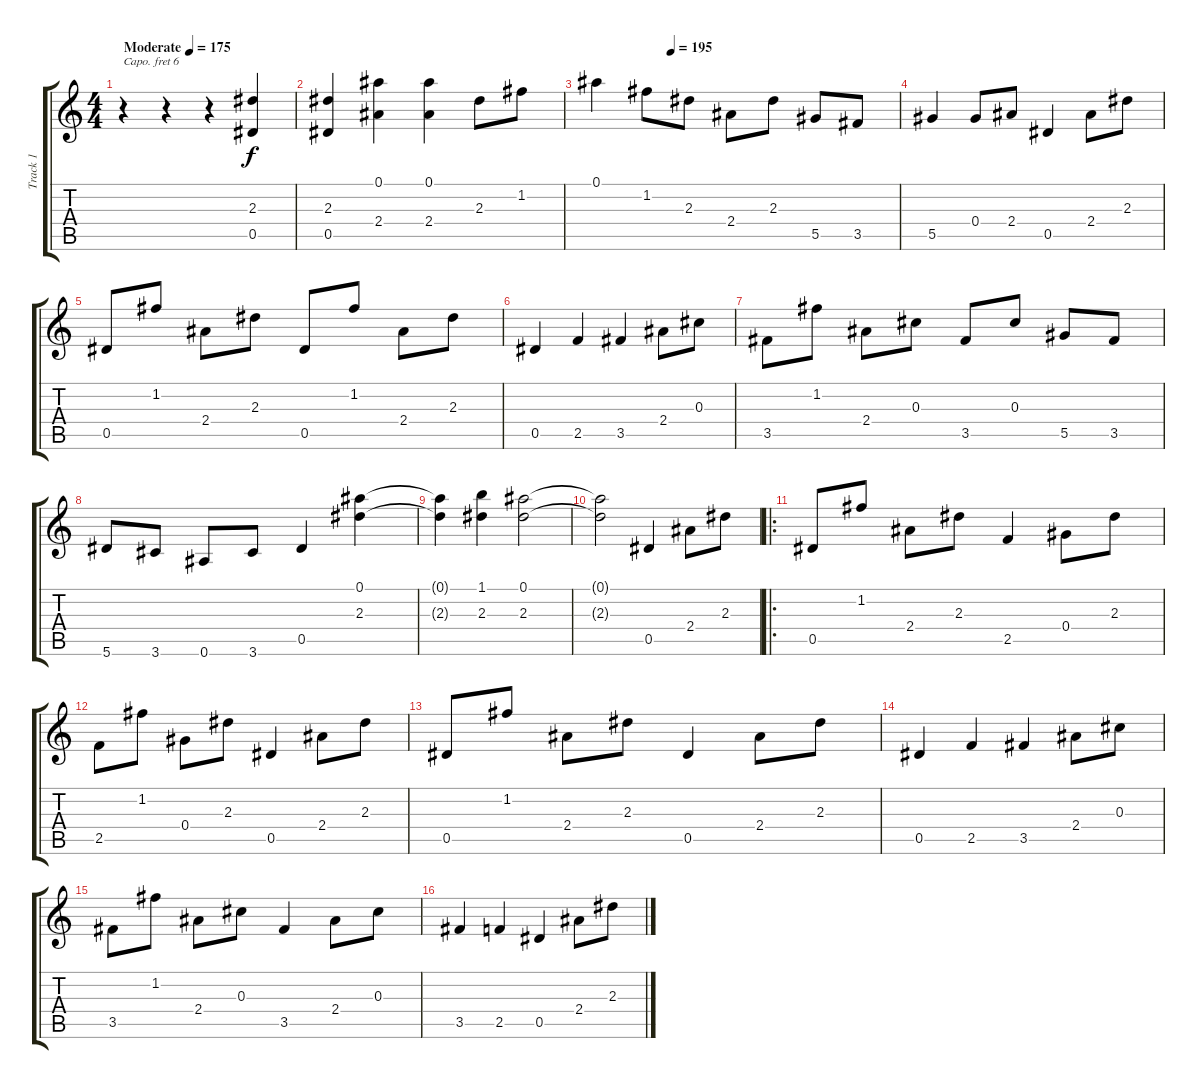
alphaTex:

\track ("Track 1" "Track 1") {instrument acousticguitarsteel}
\staff {score tabs}
\capo 6
\tuning (E4 B3 G3 D3 A2 E2) {hide}
\ts (4 4)
\tempo (175 "Moderate")
\clef g2
\ks c
r.4{dy f instrument acousticguitarsteel} r.4 r.4 (2.3 0.5).4 |
(2.3 0.5).4 (0.1 2.4).4 (0.1 2.4).4 2.3.8 1.2.8 |
\tempo (195 0.25)
0.1.4 1.2.8 2.3.8 2.4.8 2.3.8 5.5.8 3.5.8 |
5.5.4 0.4.8 2.4.8 0.5.4 2.4.8 2.3.8 |
0.5.8 1.2.8 2.4.8 2.3.8 0.5.8 1.2.8 2.4.8 2.3.8 |
0.5.4 2.5.4 3.5.4 2.4.8 0.3.8 |
3.5.8 1.2.8 2.4.8 0.3.8 3.5.8 0.3.8 5.5.8 3.5.8 |
5.6.8 3.6.8 0.6.8 3.6.8 0.5.4 (0.1 2.3).4 |
(0.1{t} 2.3{t}).4 (1.1 2.3).4 (0.1 2.3).2 |
(0.1{t} 2.3{t}).2 0.5.4 2.4.8 2.3.8 |
\ro
0.5.8 1.2.8 2.4.8 2.3.8 2.5.4 0.4.8 2.3.8 |
2.5.8 1.2.8 0.4.8 2.3.8 0.5.4 2.4.8 2.3.8 |
0.5.8 1.2.8 2.4.8 2.3.8 0.5.4 2.4.8 2.3.8 |
0.5.4 2.5.4 3.5.4 2.4.8 0.3.8 |
3.5.8 1.2.8 2.4.8 0.3.8 3.5.4 2.4.8 0.3.8 |
3.5.4 2.5.4 0.5.4 2.4.8 2.3.8
